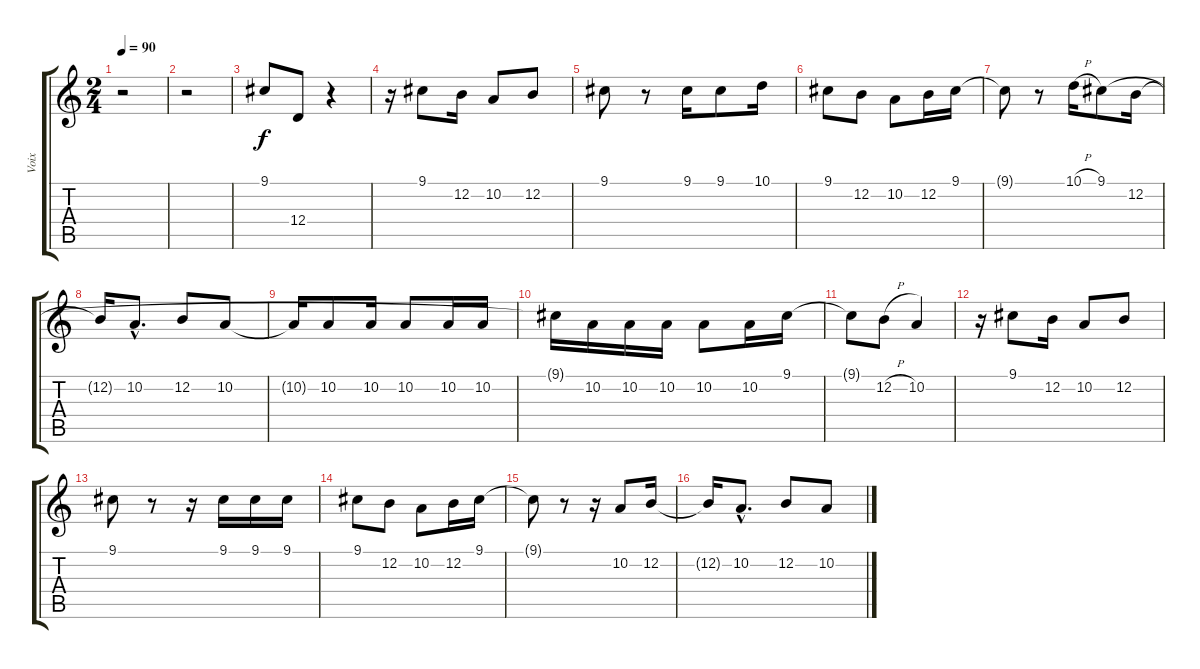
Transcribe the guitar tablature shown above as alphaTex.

\track ("Voix" "Voix") {instrument accordion}
\staff {score tabs}
\tuning (E4 B3 G3 D3 A2 E2) {hide}
\ts (2 4)
\tempo 90
\clef g2
\ks c
r.2{dy f} |
r.2 |
9.1.8 12.4.8 r.4 |
r.16 9.1.8 12.2.16 10.2.8 12.2.8 |
9.1.8 r.8 9.1.16 9.1.8 10.1.16 |
9.1.8 12.2.8 10.2.8 12.2.16 9.1.16 |
9.1{t}.8 r.8 10.1{h}.16 9.1.8 12.2.16 |
12.2{t}.16 10.2{hac}.8{d} 12.2.8 10.2.8 |
10.2{t}.16 10.2.8 10.2.16 10.2.8 10.2.16 10.2.16 |
9.1{t}.16 10.2.16 10.2.16 10.2.16 10.2.8 10.2.16 9.1.16 |
9.1{t}.8 12.2{h}.8 10.2.4 |
r.16 9.1.8 12.2.16 10.2.8 12.2.8 |
9.1.8 r.8 r.16 9.1.16 9.1.16 9.1.16 |
9.1.8 12.2.8 10.2.8 12.2.16 9.1.16 |
9.1{t}.8 r.8 r.16 10.2.8 12.2.16 |
12.2{t}.16 10.2{hac}.8{d} 12.2.8 10.2.8
